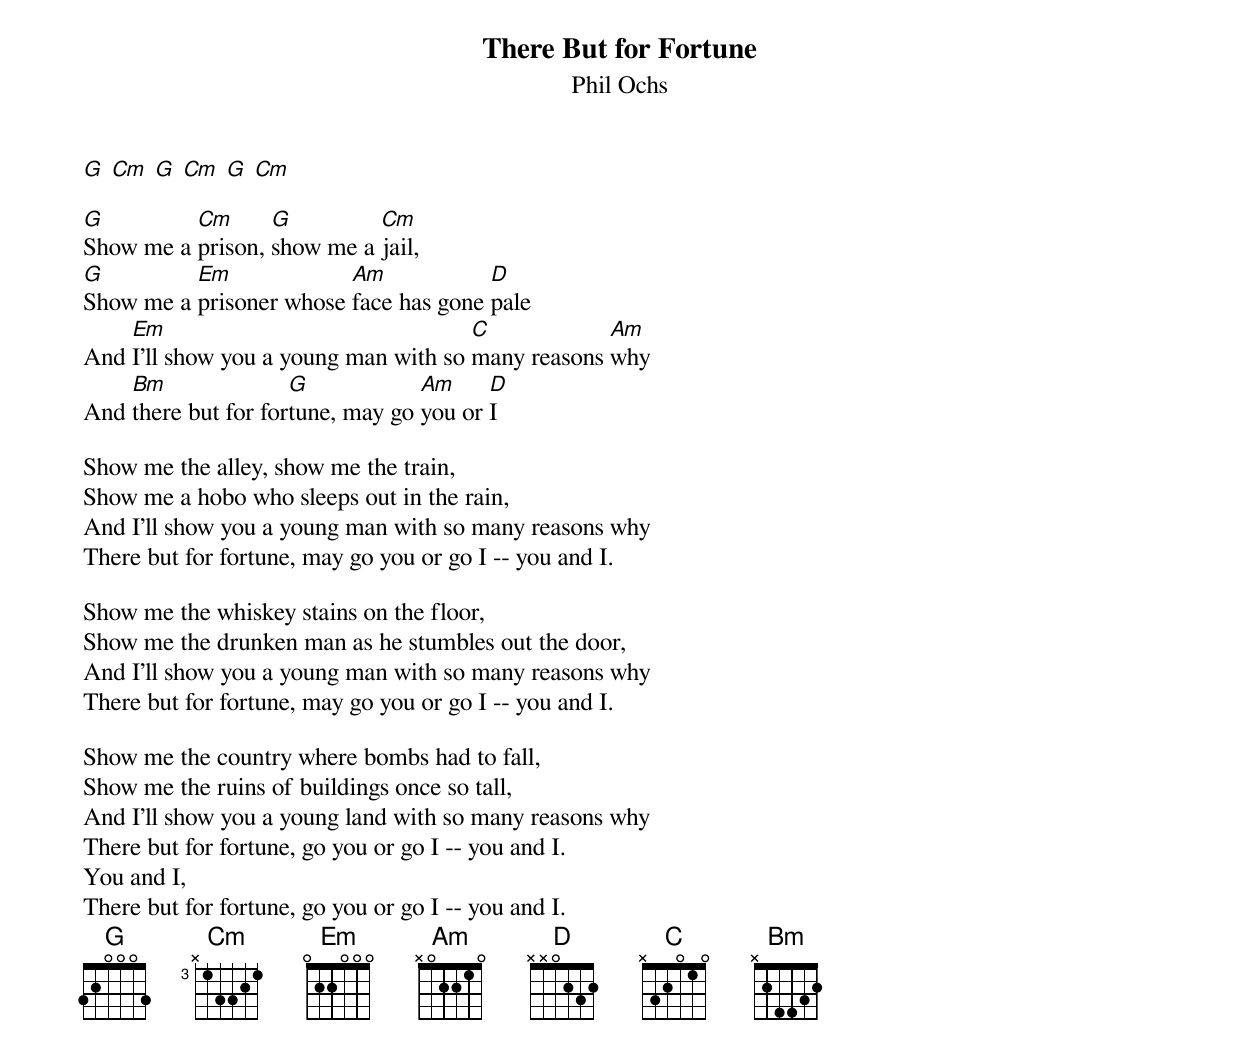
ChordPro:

{t: There But for Fortune}
{st: Phil Ochs}

[G] [Cm] [G] [Cm] [G] [Cm]

[G]Show me a [Cm]prison, [G]show me a [Cm]jail,
[G]Show me a [Em]prisoner whose [Am]face has gone [D]pale
And [Em]I'll show you a young man with so [C]many reasons [Am]why
And [Bm]there but for for[G]tune, may go [Am]you or [D]I

Show me the alley, show me the train,
Show me a hobo who sleeps out in the rain,
And I'll show you a young man with so many reasons why
There but for fortune, may go you or go I -- you and I.

Show me the whiskey stains on the floor,
Show me the drunken man as he stumbles out the door,
And I'll show you a young man with so many reasons why
There but for fortune, may go you or go I -- you and I.

Show me the country where bombs had to fall,
Show me the ruins of buildings once so tall,
And I'll show you a young land with so many reasons why
There but for fortune, go you or go I -- you and I.
You and I,
There but for fortune, go you or go I -- you and I.
